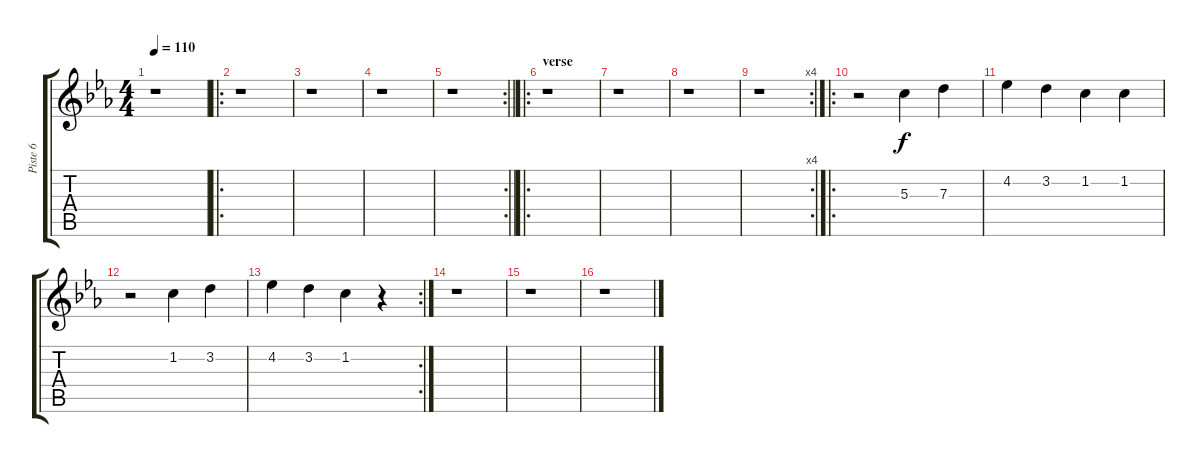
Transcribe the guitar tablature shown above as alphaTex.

\track ("Piste 6" "Piste 6") {instrument electricguitarclean}
\staff {score tabs}
\tuning (E4 B3 G3 D3 A2 E2) {hide}
\ts (4 4)
\tempo 110
\clef g2
\ks cminor
r.1{dy f} |
\ro
r.1 |
r.1 |
r.1 |
\rc 2
\barLineRight lightlight
r.1 |
\ro
\section ("" "verse")
r.1 |
r.1 |
r.1 |
\rc 4
r.1 |
\ro
r.2 5.3.4 7.3.4 |
4.2.4 3.2.4 1.2.4 1.2.4 |
r.2 1.2.4 3.2.4 |
\rc 2
4.2.4 3.2.4 1.2.4 r.4 |
r.1 |
r.1 |
r.1
